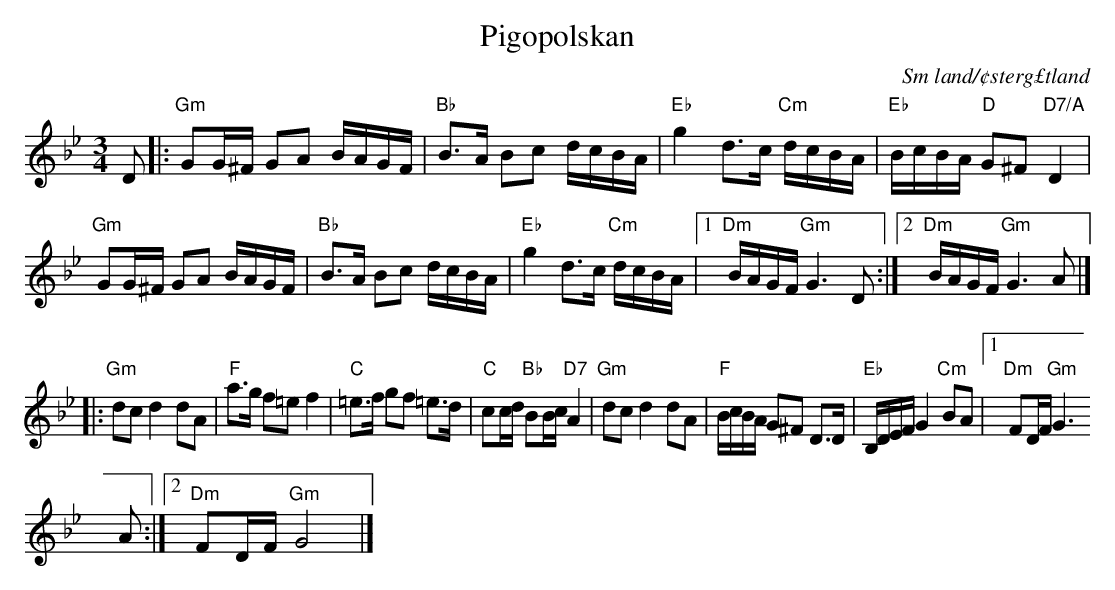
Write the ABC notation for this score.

X:1
T:Pigopolskan
O:Sm land/¢sterg£tland
M:3/4
L:1/8
K:Gm
[V:1]D|:"Gm" GG/2^F/2 GA B/2A/2G/2F/2|"Bb" B3/2A/2 Bc d/2c/2B/2A/2|"Eb" g2 d3/2c/2 "Cm"d/2c/2B/2A/2 | "Eb"B/2c/2B/2A/2 "D"G^F "D7/A"D2|
[V:2]
[V:1]"Gm" GG/2^F/2 GA B/2A/2G/2F/2|"Bb" B3/2A/2 Bc d/2c/2B/2A/2|"Eb" g2 d3/2c/2 "Cm"d/2c/2B/2A/2|[1 "Dm" B/2A/2G/2F/2 "Gm" G3 D:|[2 "Dm" B/2A/2G/2F/2 "Gm" G3 A|]
[V:2]
[V:1]|:"Gm" dc d2 dA|"F" a3/2g/2 f=e f2|"C" =e3/2f/2 gf =e3/2d/2|"C" cc/2d/2 "Bb" BB/2c/2 "D7" A2|"Gm" dc d2 dA|"F" B/2c/2B/2A/2 G^F D3/2D/2|"Eb" B,/2D/2E/2F/2 G2 "Cm"BA|[1 "Dm" FD/2F/2 "Gm" G3
[V:2]
[V:1]A:|[2 "Dm" FD/2F/2 "Gm" G4|]
[V:2]
